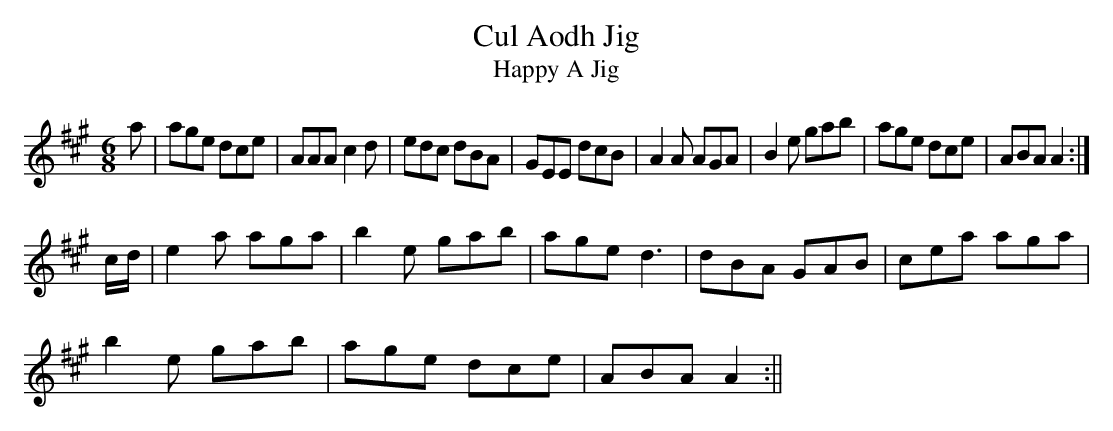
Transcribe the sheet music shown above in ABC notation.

X:1
T:Cul Aodh Jig
T:Happy A Jig
M:6/8
L:1/8
K:A
a|age dce|AAA c2 d|edc dBA|GEE dcB|A2 A AGA|B2 e gab|age dce|ABA A2:|
c/2d/2|e2 a aga|b2 e gab|age d3|dBA GAB|cea aga|
b2 e gab|age dce|ABA A2:||
